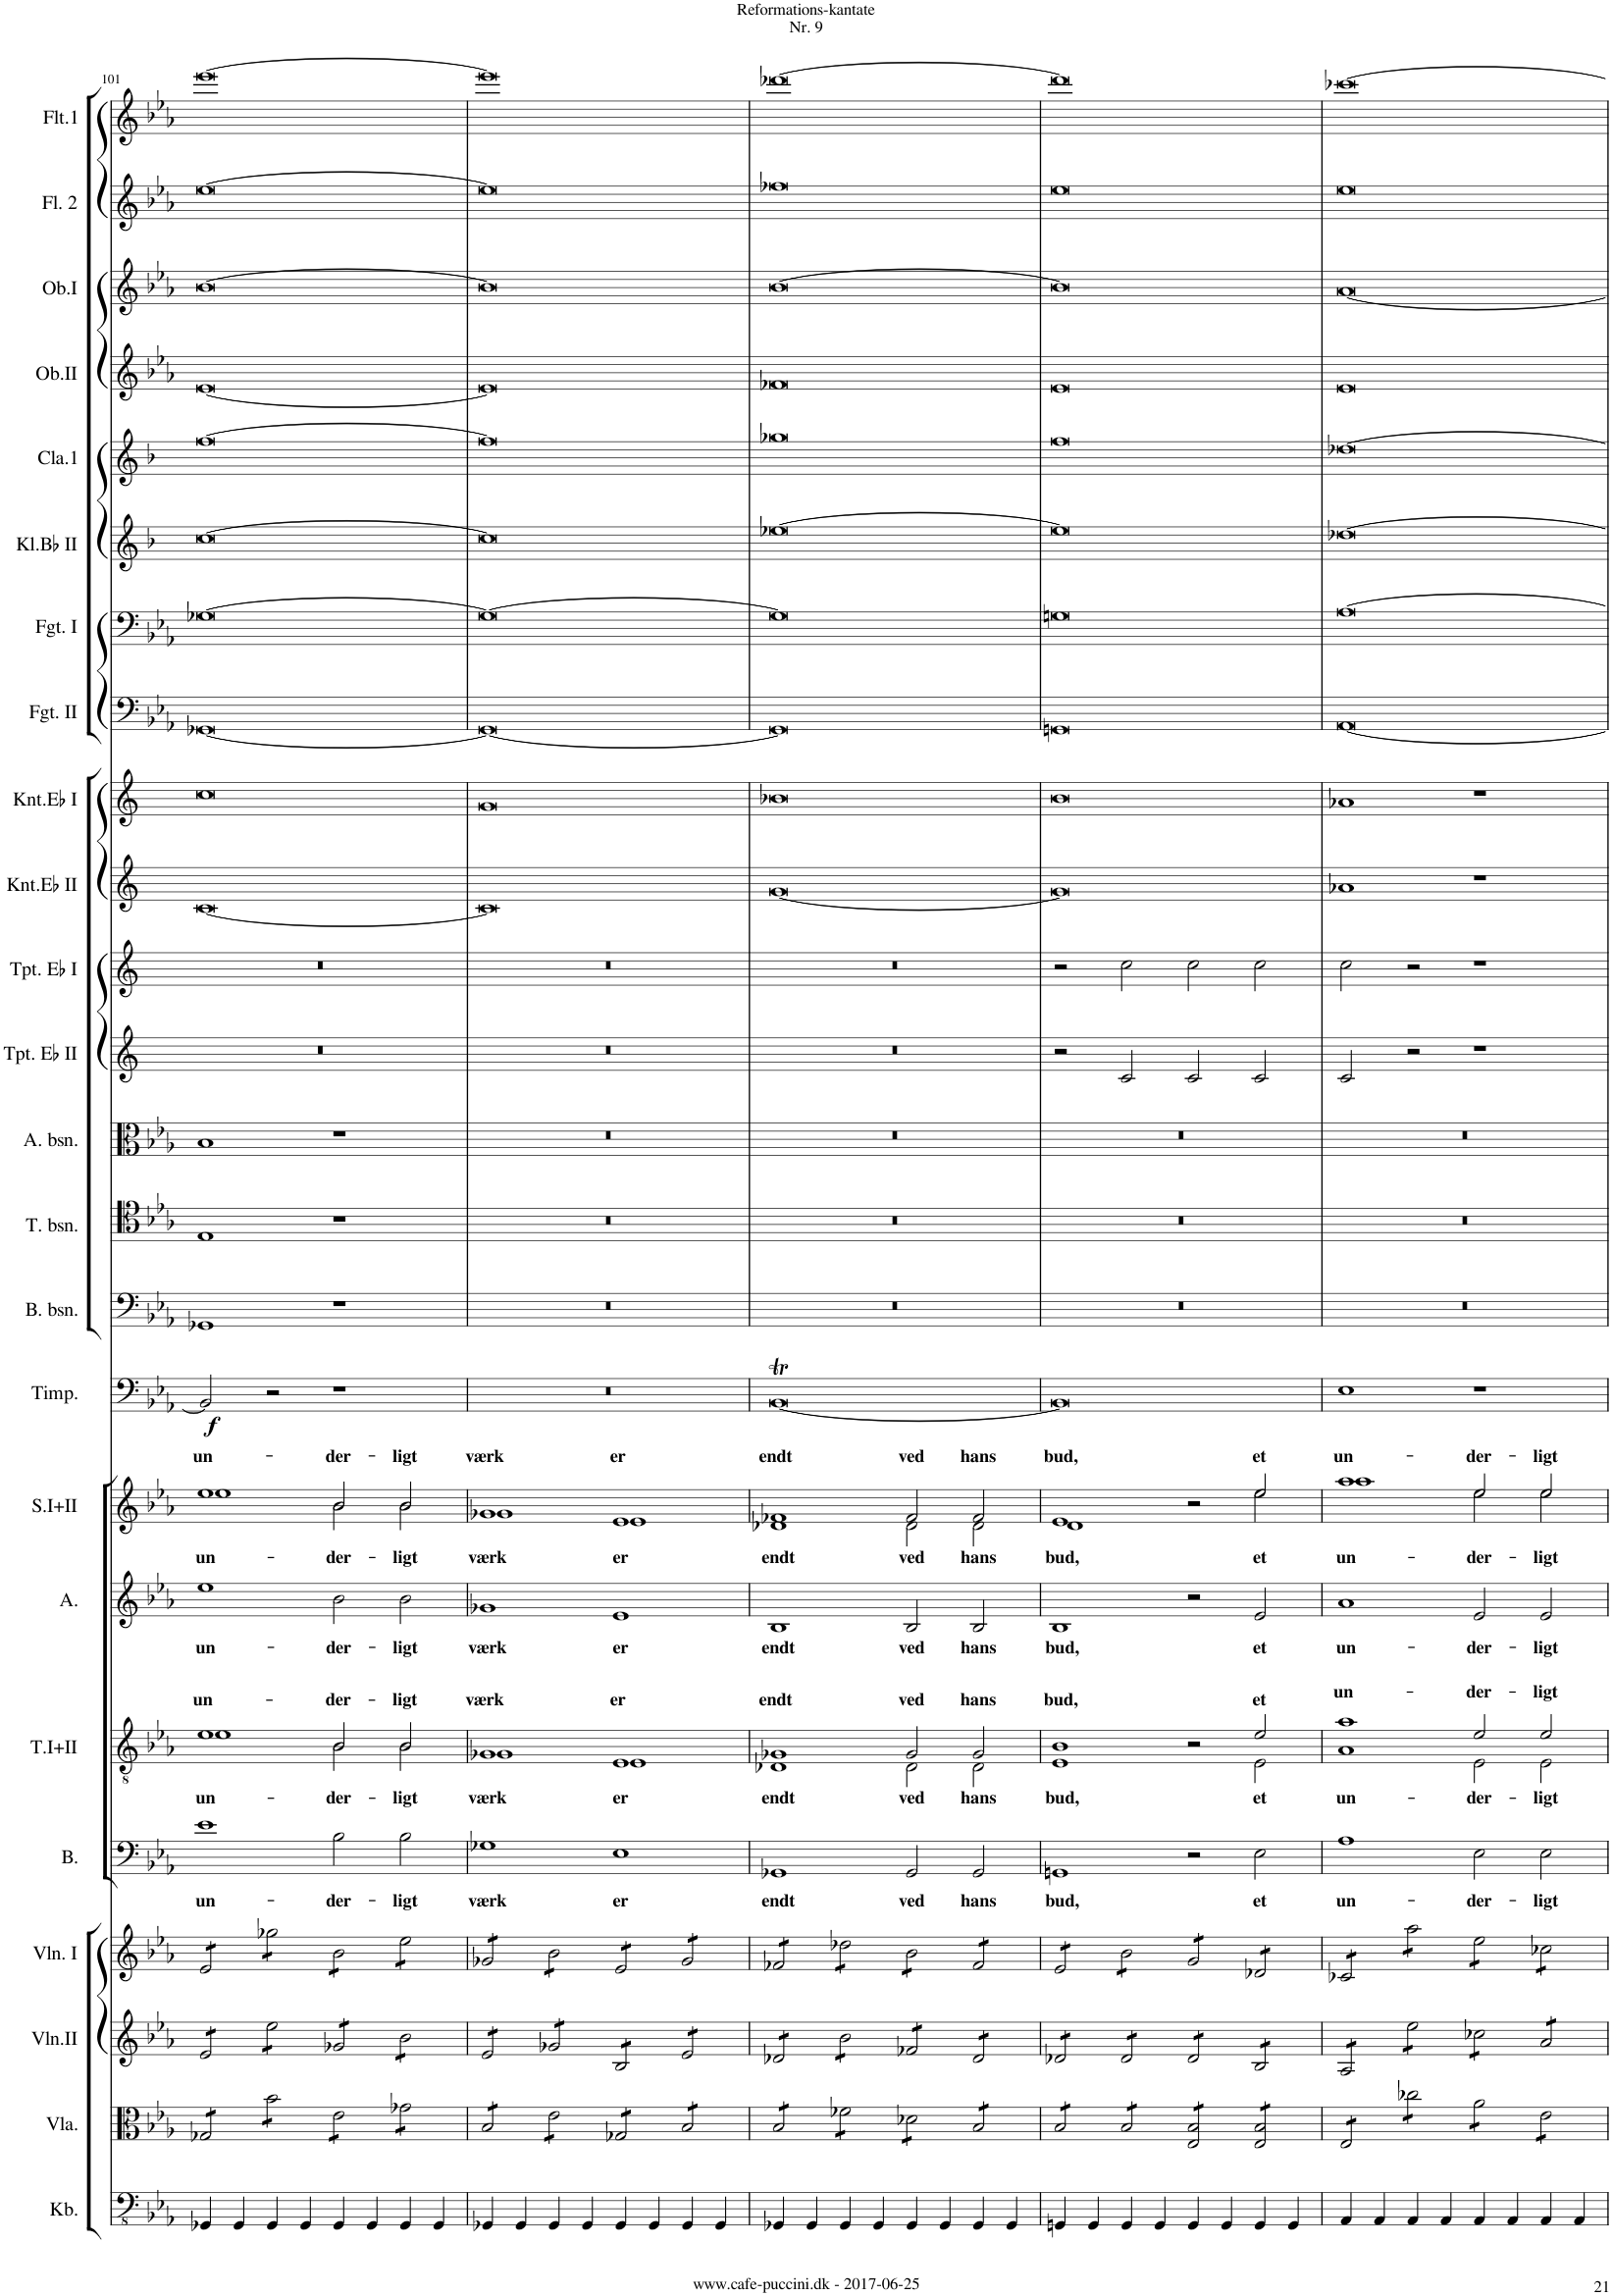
**kern	**kern	**kern	**kern	**kern	**text	**kern	**text	**kern	**text	**kern	**text	**kern	**dynam	**kern	**kern	**kern	**kern	**kern	**kern	**kern	**kern	**kern	**kern	**kern	**kern	**kern	**kern	**kern
*part24	*part23	*part22	*part21	*part20	*part20	*part19	*part19	*part18	*part18	*part17	*part17	*part16	*part16	*part15	*part14	*part13	*part12	*part11	*part10	*part9	*part8	*part7	*part6	*part5	*part4	*part3	*part2	*part1
*staff24	*staff23	*staff22	*staff21	*staff20	*staff20	*staff19	*staff19	*staff18	*staff18	*staff17	*staff17	*staff16	*staff16	*staff15	*staff14	*staff13	*staff12	*staff11	*staff10	*staff9	*staff8	*staff7	*staff6	*staff5	*staff4	*staff3	*staff2	*staff1
*I"Kontrabas	*I"Viola	*I"Violin II	*I"Violin I	*I"Bas	*	*I"Tenor I+II	*	*I"Alt	*	*I"Sopran I+II	*	*I"Timpani	*	*I"Basbasun	*I"Tenorbasun	*I"Altbasun	*I"Trompet i Eb II	*I"Trompet i Eb I	*I"Kornet i Eb II	*I"Kornet i Eb I	*I"Fagot II	*I"Fagot I	*I"Klarinet i Bb II	*I"Clarinetto 1 (Bb)	*I"Obo II	*I"Obo I	*I"Flauto 2	*I"Flauto 1
*I'Kb.	*I'Vla.	*I'Vln.II	*I'Vln. I	*I'B.	*	*I'T.I+II	*	*I'A.	*	*I'S.I+II	*	*I'Timp.	*	*I'B. bsn.	*I'T. bsn.	*I'A. bsn.	*I'Tpt. Eb II	*I'Tpt. Eb I	*I'Knt.Eb II	*I'Knt.Eb I	*I'Fgt. II	*I'Fgt. I	*I'Kl.Bb II	*I'Cla.1	*I'Ob.II	*I'Ob.I	*I'Fl. 2	*I'Flt.1
!!LO:PB:g=z
*clefFv4	*clefC3	*clefG2	*clefG2	*clefF4	*	*clefGv2	*	*clefG2	*	*clefG2	*	*clefF4	*	*clefF4	*clefC4	*clefC3	*clefG2	*clefG2	*clefG2	*clefG2	*clefF4	*clefF4	*clefG2	*clefG2	*clefG2	*clefG2	*clefG2	*clefG2
*Trd7c12	*	*	*	*	*	*	*	*	*	*	*	*	*	*	*	*	*Trd-2c-3	*Trd-2c-3	*Trd-2c-3	*Trd-2c-3	*	*	*Trd1c2	*Trd1c2	*	*	*	*
*k[b-e-a-]	*k[b-e-a-]	*k[b-e-a-]	*k[b-e-a-]	*k[b-e-a-]	*	*k[b-e-a-]	*	*k[b-e-a-]	*	*k[b-e-a-]	*	*k[b-e-a-]	*	*k[b-e-a-]	*k[b-e-a-]	*k[b-e-a-]	*k[]	*k[]	*k[]	*k[]	*k[b-e-a-]	*k[b-e-a-]	*k[b-]	*k[b-]	*k[b-e-a-]	*k[b-e-a-]	*k[b-e-a-]	*k[b-e-a-]
*M8/4	*M8/4	*M8/4	*M8/4	*M8/4	*	*M8/4	*	*M8/4	*	*M8/4	*	*M8/4	*	*M8/4	*M8/4	*M8/4	*M8/4	*M8/4	*M8/4	*M8/4	*M8/4	*M8/4	*M8/4	*M8/4	*M8/4	*M8/4	*M8/4	*M8/4
*met(c|)	*met(c|)	*met(c|)	*met(c|)	*met(c|)	*	*met(c|)	*	*met(c|)	*	*met(c|)	*	*met(c|)	*	*met(c|)	*met(c|)	*met(c|)	*met(c|)	*met(c|)	*met(c|)	*met(c|)	*met(c|)	*met(c|)	*met(c|)	*met(c|)	*met(c|)	*met(c|)	*met(c|)	*met(c|)
=101	=101	=101	=101	=101	=101	=101	=101	=101	=101	=101	=101	=101	=101	=101	=101	=101	=101	=101	=101	=101	=101	=101	=101	=101	=101	=101	=101	=101
!	!	!	!	!	!LO:LY:b	!	!LO:LY:a	!	!	!	!	!	!	!	!	!	!	!	!	!	!	!	!	!	!	!	!	!
*	*	*	*	*	*	*^	*	*	*	*	*	*	*	*	*	*	*	*	*	*	*	*	*	*	*	*	*	*
!	!	!	!	!	!	!	!	!LO:LY:b	!	!LO:LY:b	!	!LO:LY:a	!	!	!	!	!	!	!	!	!	!	!	!	!	!	!	!	!
*	*	*	*	*	*	*	*	*	*	*	*^	*	*	*	*	*	*	*	*	*	*	*	*	*	*	*	*	*	*
!	!	!	!	!	!	!	!	!	!	!	!	!	!LO:LY:b	!	!LO:DY:b	!	!	!	!	!	!	!	!	!	!	!	!	!	!	!
*	*tremolo	*	*	*	*	*	*	*	*	*	*	*	*	*	*	*	*	*	*	*	*	*	*	*	*	*	*	*	*	*
*	*	*tremolo	*	*	*	*	*	*	*	*	*	*	*	*	*	*	*	*	*	*	*	*	*	*	*	*	*	*	*	*
*	*	*	*tremolo	*	*	*	*	*	*	*	*	*	*	*	*	*	*	*	*	*	*	*	*	*	*	*	*	*	*	*
4GGG-X/	8G-X/L	8e-/L	8e-/L	1e-	un-	1e-	1e-	un-	1ee-	un-	1ee-	1ee-	un-	2BB-/]	f	1GG-X	1E-	1B-	0r	0r	[0c	0cc	[0GG-X	[0G-X	[0cc	[0ff	[0e-	[0b-	[0ee-	[0eee-
.	8G-X/	8e-/	8e-/	.	.	.	.	.	.	.	.	.	.	.	.	.	.	.	.	.	.	.	.	.	.	.	.	.	.	.
4GGG-/	8G-X/	8e-/	8e-/	.	.	.	.	.	.	.	.	.	.	.	.	.	.	.	.	.	.	.	.	.	.	.	.	.	.	.
.	8G-X/J	8e-/J	8e-/J	.	.	.	.	.	.	.	.	.	.	.	.	.	.	.	.	.	.	.	.	.	.	.	.	.	.	.
4GGG-/	8b-\L	8ee-\L	8gg-X\L	.	.	.	.	.	.	.	.	.	.	2r	.	.	.	.	.	.	.	.	.	.	.	.	.	.	.	.
.	8b-\	8ee-\	8gg-X\	.	.	.	.	.	.	.	.	.	.	.	.	.	.	.	.	.	.	.	.	.	.	.	.	.	.	.
4GGG-/	8b-\	8ee-\	8gg-X\	.	.	.	.	.	.	.	.	.	.	.	.	.	.	.	.	.	.	.	.	.	.	.	.	.	.	.
.	8b-\J	8ee-\J	8gg-X\J	.	.	.	.	.	.	.	.	.	.	.	.	.	.	.	.	.	.	.	.	.	.	.	.	.	.	.
!	!	!	!	!	!LO:LY:b	!	!	!LO:LY:a	!	!	!	!	!	!	!	!	!	!	!	!	!	!	!	!	!	!	!	!	!	!
!	!	!	!	!	!	!	!	!LO:LY:b	!	!LO:LY:b	!	!	!LO:LY:a	!	!	!	!	!	!	!	!	!	!	!	!	!	!	!	!	!
!	!	!	!	!	!	!	!	!	!	!	!	!	!LO:LY:b	!	!	!	!	!	!	!	!	!	!	!	!	!	!	!	!	!
4GGG-/	8e-\L	8g-X/L	8b-\L	2B-\	-der-	2B-/	2B-\	-der-	2b-\	-der-	2b-/	2b-\	-der-	1r	.	1r	1r	1r	.	.	.	.	.	.	.	.	.	.	.	.
.	8e-\	8g-X/	8b-\	.	.	.	.	.	.	.	.	.	.	.	.	.	.	.	.	.	.	.	.	.	.	.	.	.	.	.
4GGG-/	8e-\	8g-X/	8b-\	.	.	.	.	.	.	.	.	.	.	.	.	.	.	.	.	.	.	.	.	.	.	.	.	.	.	.
.	8e-\J	8g-X/J	8b-\J	.	.	.	.	.	.	.	.	.	.	.	.	.	.	.	.	.	.	.	.	.	.	.	.	.	.	.
!	!	!	!	!	!LO:LY:b	!	!	!LO:LY:a	!	!	!	!	!	!	!	!	!	!	!	!	!	!	!	!	!	!	!	!	!	!
!	!	!	!	!	!	!	!	!LO:LY:b	!	!LO:LY:b	!	!	!LO:LY:a	!	!	!	!	!	!	!	!	!	!	!	!	!	!	!	!	!
!	!	!	!	!	!	!	!	!	!	!	!	!	!LO:LY:b	!	!	!	!	!	!	!	!	!	!	!	!	!	!	!	!	!
4GGG-/	8g-X\L	8b-\L	8ee-\L	2B-\	-ligt	2B-/	2B-\	-ligt	2b-\	-ligt	2b-/	2b-\	-ligt	.	.	.	.	.	.	.	.	.	.	.	.	.	.	.	.	.
.	8g-X\	8b-\	8ee-\	.	.	.	.	.	.	.	.	.	.	.	.	.	.	.	.	.	.	.	.	.	.	.	.	.	.	.
4GGG-/	8g-X\	8b-\	8ee-\	.	.	.	.	.	.	.	.	.	.	.	.	.	.	.	.	.	.	.	.	.	.	.	.	.	.	.
.	8g-X\J	8b-\J	8ee-\J	.	.	.	.	.	.	.	.	.	.	.	.	.	.	.	.	.	.	.	.	.	.	.	.	.	.	.
=102	=102	=102	=102	=102	=102	=102	=102	=102	=102	=102	=102	=102	=102	=102	=102	=102	=102	=102	=102	=102	=102	=102	=102	=102	=102	=102	=102	=102	=102	=102
!	!	!	!	!	!LO:LY:b	!	!	!LO:LY:a	!	!	!	!	!	!	!	!	!	!	!	!	!	!	!	!	!	!	!	!	!	!
!	!	!	!	!	!	!	!	!LO:LY:b	!	!LO:LY:b	!	!	!LO:LY:a	!	!	!	!	!	!	!	!	!	!	!	!	!	!	!	!	!
!	!	!	!	!	!	!	!	!	!	!	!	!	!LO:LY:b	!	!	!	!	!	!	!	!	!	!	!	!	!	!	!	!	!
4GGG-X/	8B-/L	8e-/L	8g-X/L	1G-X	værk	1G-X	1G-	værk	1g-X	værk	1g-X	1g-	værk	0r	.	0r	0r	0r	0r	0r	0c]	0g	0GG-_	0G-_	0cc]	0ff]	0e-]	0b-]	0ee-]	0eee-]
.	8B-/	8e-/	8g-X/	.	.	.	.	.	.	.	.	.	.	.	.	.	.	.	.	.	.	.	.	.	.	.	.	.	.	.
4GGG-/	8B-/	8e-/	8g-X/	.	.	.	.	.	.	.	.	.	.	.	.	.	.	.	.	.	.	.	.	.	.	.	.	.	.	.
.	8B-/J	8e-/J	8g-X/J	.	.	.	.	.	.	.	.	.	.	.	.	.	.	.	.	.	.	.	.	.	.	.	.	.	.	.
4GGG-/	8e-\L	8g-X/L	8b-\L	.	.	.	.	.	.	.	.	.	.	.	.	.	.	.	.	.	.	.	.	.	.	.	.	.	.	.
.	8e-\	8g-X/	8b-\	.	.	.	.	.	.	.	.	.	.	.	.	.	.	.	.	.	.	.	.	.	.	.	.	.	.	.
4GGG-/	8e-\	8g-X/	8b-\	.	.	.	.	.	.	.	.	.	.	.	.	.	.	.	.	.	.	.	.	.	.	.	.	.	.	.
.	8e-\J	8g-X/J	8b-\J	.	.	.	.	.	.	.	.	.	.	.	.	.	.	.	.	.	.	.	.	.	.	.	.	.	.	.
!	!	!	!	!	!LO:LY:b	!	!	!LO:LY:a	!	!	!	!	!	!	!	!	!	!	!	!	!	!	!	!	!	!	!	!	!	!
!	!	!	!	!	!	!	!	!LO:LY:b	!	!LO:LY:b	!	!	!LO:LY:a	!	!	!	!	!	!	!	!	!	!	!	!	!	!	!	!	!
!	!	!	!	!	!	!	!	!	!	!	!	!	!LO:LY:b	!	!	!	!	!	!	!	!	!	!	!	!	!	!	!	!	!
4GGG-/	8G-X/L	8B-/L	8e-/L	1E-	er	1E-	1E-	er	1e-	er	1e-	1e-	er	.	.	.	.	.	.	.	.	.	.	.	.	.	.	.	.	.
.	8G-X/	8B-/	8e-/	.	.	.	.	.	.	.	.	.	.	.	.	.	.	.	.	.	.	.	.	.	.	.	.	.	.	.
4GGG-/	8G-X/	8B-/	8e-/	.	.	.	.	.	.	.	.	.	.	.	.	.	.	.	.	.	.	.	.	.	.	.	.	.	.	.
.	8G-X/J	8B-/J	8e-/J	.	.	.	.	.	.	.	.	.	.	.	.	.	.	.	.	.	.	.	.	.	.	.	.	.	.	.
4GGG-/	8B-/L	8e-/L	8g-/L	.	.	.	.	.	.	.	.	.	.	.	.	.	.	.	.	.	.	.	.	.	.	.	.	.	.	.
.	8B-/	8e-/	8g-/	.	.	.	.	.	.	.	.	.	.	.	.	.	.	.	.	.	.	.	.	.	.	.	.	.	.	.
4GGG-/	8B-/	8e-/	8g-/	.	.	.	.	.	.	.	.	.	.	.	.	.	.	.	.	.	.	.	.	.	.	.	.	.	.	.
.	8B-/J	8e-/J	8g-/J	.	.	.	.	.	.	.	.	.	.	.	.	.	.	.	.	.	.	.	.	.	.	.	.	.	.	.
=103	=103	=103	=103	=103	=103	=103	=103	=103	=103	=103	=103	=103	=103	=103	=103	=103	=103	=103	=103	=103	=103	=103	=103	=103	=103	=103	=103	=103	=103	=103
!	!	!	!	!	!LO:LY:b	!	!	!LO:LY:a	!	!	!	!	!	!	!	!	!	!	!	!	!	!	!	!	!	!	!	!	!	!
!	!	!	!	!	!	!	!	!LO:LY:b	!	!LO:LY:b	!	!	!LO:LY:a	!	!	!	!	!	!	!	!	!	!	!	!	!	!	!	!	!
!	!	!	!	!	!	!	!	!	!	!	!	!	!LO:LY:b	!	!	!	!	!	!	!	!	!	!	!	!	!	!	!	!	!
4GGG-X/	8B-/L	8d-X/L	8f-X/L	1GG-X	endt	1G-X	1D-X	endt	1B-	endt	1f-X	1d-X	endt	[0BB-T	.	0r	0r	0r	0r	0r	[0g	0b-X	0GG-]	0G-]	[0ee-X	0gg-X	0f-X	[0b-	0ff-X	[0ddd-X
.	8B-/	8d-X/	8f-X/	.	.	.	.	.	.	.	.	.	.	.	.	.	.	.	.	.	.	.	.	.	.	.	.	.	.	.
4GGG-/	8B-/	8d-X/	8f-X/	.	.	.	.	.	.	.	.	.	.	.	.	.	.	.	.	.	.	.	.	.	.	.	.	.	.	.
.	8B-/J	8d-X/J	8f-X/J	.	.	.	.	.	.	.	.	.	.	.	.	.	.	.	.	.	.	.	.	.	.	.	.	.	.	.
4GGG-/	8f-X\L	8b-\L	8dd-X\L	.	.	.	.	.	.	.	.	.	.	.	.	.	.	.	.	.	.	.	.	.	.	.	.	.	.	.
.	8f-X\	8b-\	8dd-X\	.	.	.	.	.	.	.	.	.	.	.	.	.	.	.	.	.	.	.	.	.	.	.	.	.	.	.
4GGG-/	8f-X\	8b-\	8dd-X\	.	.	.	.	.	.	.	.	.	.	.	.	.	.	.	.	.	.	.	.	.	.	.	.	.	.	.
.	8f-X\J	8b-\J	8dd-X\J	.	.	.	.	.	.	.	.	.	.	.	.	.	.	.	.	.	.	.	.	.	.	.	.	.	.	.
!	!	!	!	!	!LO:LY:b	!	!	!LO:LY:a	!	!	!	!	!	!	!	!	!	!	!	!	!	!	!	!	!	!	!	!	!	!
!	!	!	!	!	!	!	!	!LO:LY:b	!	!LO:LY:b	!	!	!LO:LY:a	!	!	!	!	!	!	!	!	!	!	!	!	!	!	!	!	!
!	!	!	!	!	!	!	!	!	!	!	!	!	!LO:LY:b	!	!	!	!	!	!	!	!	!	!	!	!	!	!	!	!	!
4GGG-/	8d-X\L	8f-X/L	8b-\L	2GG-/	ved	2G-/	2D-\	ved	2B-/	ved	2f-/	2d-\	ved	.	.	.	.	.	.	.	.	.	.	.	.	.	.	.	.	.
.	8d-X\	8f-X/	8b-\	.	.	.	.	.	.	.	.	.	.	.	.	.	.	.	.	.	.	.	.	.	.	.	.	.	.	.
4GGG-/	8d-X\	8f-X/	8b-\	.	.	.	.	.	.	.	.	.	.	.	.	.	.	.	.	.	.	.	.	.	.	.	.	.	.	.
.	8d-X\J	8f-X/J	8b-\J	.	.	.	.	.	.	.	.	.	.	.	.	.	.	.	.	.	.	.	.	.	.	.	.	.	.	.
!	!	!	!	!	!LO:LY:b	!	!	!LO:LY:a	!	!	!	!	!	!	!	!	!	!	!	!	!	!	!	!	!	!	!	!	!	!
!	!	!	!	!	!	!	!	!LO:LY:b	!	!LO:LY:b	!	!	!LO:LY:a	!	!	!	!	!	!	!	!	!	!	!	!	!	!	!	!	!
!	!	!	!	!	!	!	!	!	!	!	!	!	!LO:LY:b	!	!	!	!	!	!	!	!	!	!	!	!	!	!	!	!	!
4GGG-/	8B-/L	8d-/L	8f-/L	2GG-/	hans	2G-/	2D-\	hans	2B-/	hans	2f-/	2d-\	hans	.	.	.	.	.	.	.	.	.	.	.	.	.	.	.	.	.
.	8B-/	8d-/	8f-/	.	.	.	.	.	.	.	.	.	.	.	.	.	.	.	.	.	.	.	.	.	.	.	.	.	.	.
4GGG-/	8B-/	8d-/	8f-/	.	.	.	.	.	.	.	.	.	.	.	.	.	.	.	.	.	.	.	.	.	.	.	.	.	.	.
.	8B-/J	8d-/J	8f-/J	.	.	.	.	.	.	.	.	.	.	.	.	.	.	.	.	.	.	.	.	.	.	.	.	.	.	.
=104	=104	=104	=104	=104	=104	=104	=104	=104	=104	=104	=104	=104	=104	=104	=104	=104	=104	=104	=104	=104	=104	=104	=104	=104	=104	=104	=104	=104	=104	=104
!	!	!	!	!	!LO:LY:b	!	!	!LO:LY:a	!	!	!	!	!	!	!	!	!	!	!	!	!	!	!	!	!	!	!	!	!	!
!	!	!	!	!	!	!	!	!LO:LY:b	!	!LO:LY:b	!	!	!LO:LY:a	!	!	!	!	!	!	!	!	!	!	!	!	!	!	!	!	!
!	!	!	!	!	!	!	!	!	!	!	!	!	!LO:LY:b	!	!	!	!	!	!	!	!	!	!	!	!	!	!	!	!	!
4GGGn/	8B-/L	8d-X/L	8e-/L	1GGn	bud,	1B-	1E-	bud,	1B-	bud,	1e-	1d	bud,	0BB-]	.	0r	0r	0r	2r	2r	0g]	0b	0GGn	0Gn	0ee-]	0ff	0e-	0b-]	0ee-	0ddd-]
.	8B-/	8d-X/	8e-/	.	.	.	.	.	.	.	.	.	.	.	.	.	.	.	.	.	.	.	.	.	.	.	.	.	.	.
4GGG/	8B-/	8d-X/	8e-/	.	.	.	.	.	.	.	.	.	.	.	.	.	.	.	.	.	.	.	.	.	.	.	.	.	.	.
.	8B-/J	8d-X/J	8e-/J	.	.	.	.	.	.	.	.	.	.	.	.	.	.	.	.	.	.	.	.	.	.	.	.	.	.	.
4GGG/	8B-/L	8d-/L	8b-\L	.	.	.	.	.	.	.	.	.	.	.	.	.	.	.	2c/	2cc\	.	.	.	.	.	.	.	.	.	.
.	8B-/	8d-/	8b-\	.	.	.	.	.	.	.	.	.	.	.	.	.	.	.	.	.	.	.	.	.	.	.	.	.	.	.
4GGG/	8B-/	8d-/	8b-\	.	.	.	.	.	.	.	.	.	.	.	.	.	.	.	.	.	.	.	.	.	.	.	.	.	.	.
.	8B-/J	8d-/J	8b-\J	.	.	.	.	.	.	.	.	.	.	.	.	.	.	.	.	.	.	.	.	.	.	.	.	.	.	.
4GGG/	8E-/ 8B-/L	8d-/L	8g/L	2r	.	2r	2ryy	.	2r	.	2r	2ryy	.	.	.	.	.	.	2c/	2cc\	.	.	.	.	.	.	.	.	.	.
.	8E-/ 8B-/	8d-/	8g/	.	.	.	.	.	.	.	.	.	.	.	.	.	.	.	.	.	.	.	.	.	.	.	.	.	.	.
4GGG/	8E-/ 8B-/	8d-/	8g/	.	.	.	.	.	.	.	.	.	.	.	.	.	.	.	.	.	.	.	.	.	.	.	.	.	.	.
.	8E-/ 8B-/J	8d-/J	8g/J	.	.	.	.	.	.	.	.	.	.	.	.	.	.	.	.	.	.	.	.	.	.	.	.	.	.	.
!	!	!	!	!	!LO:LY:b	!	!	!LO:LY:a	!	!	!	!	!	!	!	!	!	!	!	!	!	!	!	!	!	!	!	!	!	!
!	!	!	!	!	!	!	!	!LO:LY:b	!	!LO:LY:b	!	!	!LO:LY:a	!	!	!	!	!	!	!	!	!	!	!	!	!	!	!	!	!
!	!	!	!	!	!	!	!	!	!	!	!	!	!LO:LY:b	!	!	!	!	!	!	!	!	!	!	!	!	!	!	!	!	!
4GGG/	8E-/ 8B-/L	8B-/L	8d-X/L	2E-\	et	2e-/	2E-\	et	2e-/	et	2ee-/	2ee-\	et	.	.	.	.	.	2c/	2cc\	.	.	.	.	.	.	.	.	.	.
.	8E-/ 8B-/	8B-/	8d-X/	.	.	.	.	.	.	.	.	.	.	.	.	.	.	.	.	.	.	.	.	.	.	.	.	.	.	.
4GGG/	8E-/ 8B-/	8B-/	8d-X/	.	.	.	.	.	.	.	.	.	.	.	.	.	.	.	.	.	.	.	.	.	.	.	.	.	.	.
.	8E-/ 8B-/J	8B-/J	8d-X/J	.	.	.	.	.	.	.	.	.	.	.	.	.	.	.	.	.	.	.	.	.	.	.	.	.	.	.
=105	=105	=105	=105	=105	=105	=105	=105	=105	=105	=105	=105	=105	=105	=105	=105	=105	=105	=105	=105	=105	=105	=105	=105	=105	=105	=105	=105	=105	=105	=105
!	!	!	!	!	!LO:LY:b	!	!	!LO:LY:a	!	!	!	!	!	!	!	!	!	!	!	!	!	!	!	!	!	!	!	!	!	!
!	!	!	!	!	!	!	!	!LO:LY:b	!	!LO:LY:b	!	!	!LO:LY:a	!	!	!	!	!	!	!	!	!	!	!	!	!	!	!	!	!
!	!	!	!	!	!	!	!	!	!	!	!	!	!LO:LY:b	!	!	!	!	!	!	!	!	!	!	!	!	!	!	!	!	!
4AAA-/	8E-/L	8A-/L	8c-X/L	1A-	un-	1a-	1A-	un-	1a-	un-	1aa-	1aa-	un-	1E-	.	0r	0r	0r	2c/	2cc\	1a-X	1a-X	[0AA-	[0A-	[0dd-X	[0dd-X	0e-	[0a-	0ee-	[0ccc-X
.	8E-/	8A-/	8c-X/	.	.	.	.	.	.	.	.	.	.	.	.	.	.	.	.	.	.	.	.	.	.	.	.	.	.	.
4AAA-/	8E-/	8A-/	8c-X/	.	.	.	.	.	.	.	.	.	.	.	.	.	.	.	.	.	.	.	.	.	.	.	.	.	.	.
.	8E-/J	8A-/J	8c-X/J	.	.	.	.	.	.	.	.	.	.	.	.	.	.	.	.	.	.	.	.	.	.	.	.	.	.	.
4AAA-/	8cc-X\L	8ee-\L	8aa-\L	.	.	.	.	.	.	.	.	.	.	.	.	.	.	.	2r	2r	.	.	.	.	.	.	.	.	.	.
.	8cc-X\	8ee-\	8aa-\	.	.	.	.	.	.	.	.	.	.	.	.	.	.	.	.	.	.	.	.	.	.	.	.	.	.	.
4AAA-/	8cc-X\	8ee-\	8aa-\	.	.	.	.	.	.	.	.	.	.	.	.	.	.	.	.	.	.	.	.	.	.	.	.	.	.	.
.	8cc-X\J	8ee-\J	8aa-\J	.	.	.	.	.	.	.	.	.	.	.	.	.	.	.	.	.	.	.	.	.	.	.	.	.	.	.
!	!	!	!	!	!LO:LY:b	!	!	!LO:LY:a	!	!	!	!	!	!	!	!	!	!	!	!	!	!	!	!	!	!	!	!	!	!
!	!	!	!	!	!	!	!	!LO:LY:b	!	!LO:LY:b	!	!	!LO:LY:a	!	!	!	!	!	!	!	!	!	!	!	!	!	!	!	!	!
!	!	!	!	!	!	!	!	!	!	!	!	!	!LO:LY:b	!	!	!	!	!	!	!	!	!	!	!	!	!	!	!	!	!
4AAA-/	8a-\L	8cc-X\L	8ee-\L	2E-\	-der-	2e-/	2E-\	-der-	2e-/	-der-	2ee-/	2ee-\	-der-	1r	.	.	.	.	1r	1r	1r	1r	.	.	.	.	.	.	.	.
.	8a-\	8cc-X\	8ee-\	.	.	.	.	.	.	.	.	.	.	.	.	.	.	.	.	.	.	.	.	.	.	.	.	.	.	.
4AAA-/	8a-\	8cc-X\	8ee-\	.	.	.	.	.	.	.	.	.	.	.	.	.	.	.	.	.	.	.	.	.	.	.	.	.	.	.
.	8a-\J	8cc-X\J	8ee-\J	.	.	.	.	.	.	.	.	.	.	.	.	.	.	.	.	.	.	.	.	.	.	.	.	.	.	.
!	!	!	!	!	!LO:LY:b	!	!	!LO:LY:a	!	!	!	!	!	!	!	!	!	!	!	!	!	!	!	!	!	!	!	!	!	!
!	!	!	!	!	!	!	!	!LO:LY:b	!	!LO:LY:b	!	!	!LO:LY:a	!	!	!	!	!	!	!	!	!	!	!	!	!	!	!	!	!
!	!	!	!	!	!	!	!	!	!	!	!	!	!LO:LY:b	!	!	!	!	!	!	!	!	!	!	!	!	!	!	!	!	!
4AAA-/	8e-\L	8a-/L	8cc-X\L	2E-\	-ligt	2e-/	2E-\	-ligt	2e-/	-ligt	2ee-/	2ee-\	-ligt	.	.	.	.	.	.	.	.	.	.	.	.	.	.	.	.	.
.	8e-\	8a-/	8cc-X\	.	.	.	.	.	.	.	.	.	.	.	.	.	.	.	.	.	.	.	.	.	.	.	.	.	.	.
4AAA-/	8e-\	8a-/	8cc-X\	.	.	.	.	.	.	.	.	.	.	.	.	.	.	.	.	.	.	.	.	.	.	.	.	.	.	.
.	8e-\J	8a-/J	8cc-X\J	.	.	.	.	.	.	.	.	.	.	.	.	.	.	.	.	.	.	.	.	.	.	.	.	.	.	.
*	*	*	*Xtremolo	*	*	*	*	*	*	*	*	*	*	*	*	*	*	*	*	*	*	*	*	*	*	*	*	*	*	*
*	*	*Xtremolo	*	*	*	*	*	*	*	*	*	*	*	*	*	*	*	*	*	*	*	*	*	*	*	*	*	*	*	*
*	*Xtremolo	*	*	*	*	*	*	*	*	*	*	*	*	*	*	*	*	*	*	*	*	*	*	*	*	*	*	*	*	*
*	*	*	*	*	*	*v	*v	*	*	*	*v	*v	*	*	*	*	*	*	*	*	*	*	*	*	*	*	*	*	*	*
=	=	=	=	=	=	=	=	=	=	=	=	=	=	=	=	=	=	=	=	=	=	=	=	=	=	=	=	=
*-	*-	*-	*-	*-	*-	*-	*-	*-	*-	*-	*-	*-	*-	*-	*-	*-	*-	*-	*-	*-	*-	*-	*-	*-	*-	*-	*-	*-
